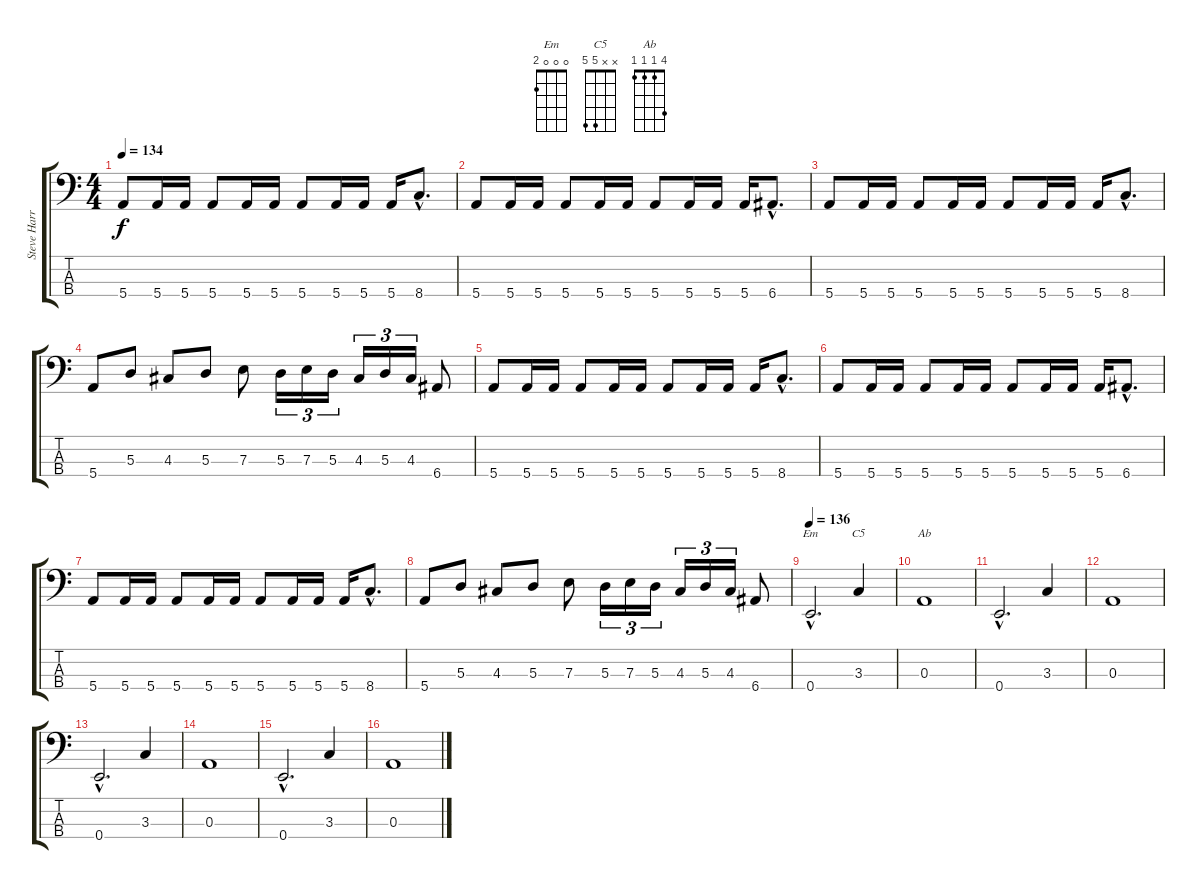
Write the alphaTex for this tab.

\track ("Steve Harris" "Steve Harr") {instrument electricbassfinger}
\staff {score tabs}
\tuning (G2 D2 A1 E1) {hide}
\chord ("Em" 0 0 0 2)
\chord ("C5" x x 5 5)
\chord ("Ab" 4 1 1 1)
\ts (4 4)
\tempo 134
\clef f4
\ks c
5.4.8{dy f} 5.4.16 5.4.16 5.4.8 5.4.16 5.4.16 5.4.8 5.4.16 5.4.16 5.4.16 8.4{hac}.8{d} |
5.4.8 5.4.16 5.4.16 5.4.8 5.4.16 5.4.16 5.4.8 5.4.16 5.4.16 5.4.16 6.4{hac}.8{d} |
5.4.8 5.4.16 5.4.16 5.4.8 5.4.16 5.4.16 5.4.8 5.4.16 5.4.16 5.4.16 8.4{hac}.8{d} |
5.4.8 5.3.8 4.3.8 5.3.8 7.3.8 5.3.16{tu (3 2)} 7.3.16{tu (3 2)} 5.3.16{tu (3 2)} 4.3.16{tu (3 2)} 5.3.16{tu (3 2)} 4.3.16{tu (3 2)} 6.4.8 |
5.4.8 5.4.16 5.4.16 5.4.8 5.4.16 5.4.16 5.4.8 5.4.16 5.4.16 5.4.16 8.4{hac}.8{d} |
5.4.8 5.4.16 5.4.16 5.4.8 5.4.16 5.4.16 5.4.8 5.4.16 5.4.16 5.4.16 6.4{hac}.8{d} |
5.4.8 5.4.16 5.4.16 5.4.8 5.4.16 5.4.16 5.4.8 5.4.16 5.4.16 5.4.16 8.4{hac}.8{d} |
5.4.8 5.3.8 4.3.8 5.3.8 7.3.8 5.3.16{tu (3 2)} 7.3.16{tu (3 2)} 5.3.16{tu (3 2)} 4.3.16{tu (3 2)} 5.3.16{tu (3 2)} 4.3.16{tu (3 2)} 6.4.8 |
\tempo 136
0.4{hac}.2{d ch "Em"} 3.3.4{ch "C5"} |
0.3.1{ch "Ab"} |
0.4{hac}.2{d} 3.3.4 |
0.3.1 |
0.4{hac}.2{d} 3.3.4 |
0.3.1 |
0.4{hac}.2{d} 3.3.4 |
0.3.1
